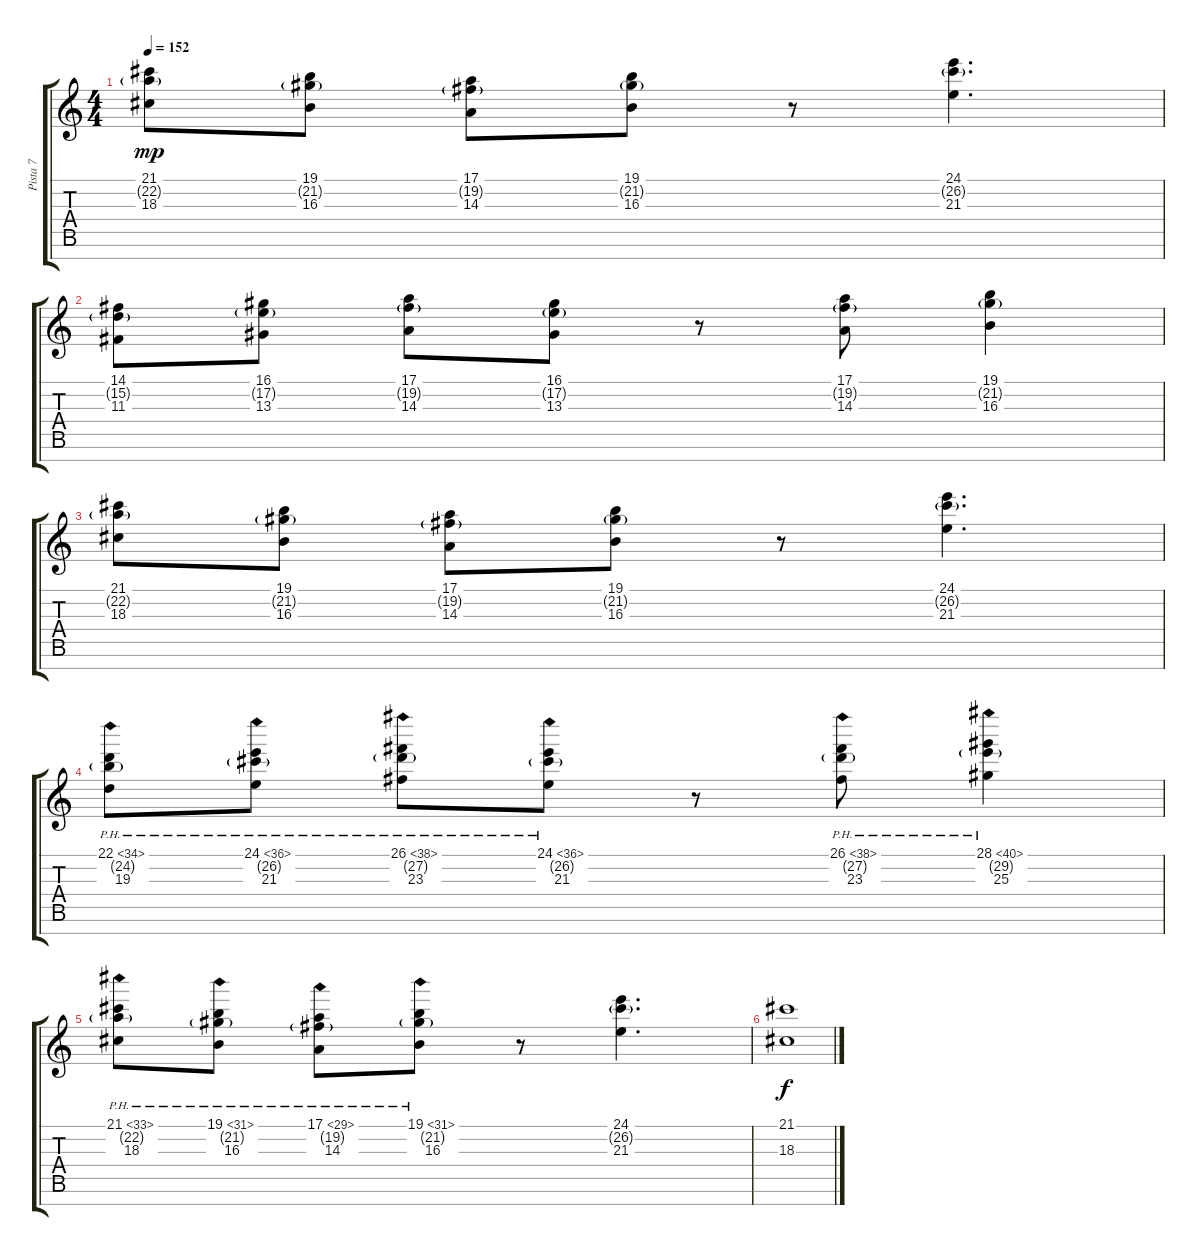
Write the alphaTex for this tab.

\track ("Pista 7" "Pista 7") {instrument stringensemble1}
\staff {score tabs}
\tuning (E4 B3 G3 D3 A2 E2 B1) {hide}
\ts (4 4)
\tempo 152
\clef g2
\ks c
(21.1 22.2{g} 18.3).8{dy mp} (19.1 21.2{g} 16.3).8 (17.1 19.2{g} 14.3).8 (19.1 21.2{g} 16.3).8 r.8 (24.1 26.2{g} 21.3).4{d} |
(14.1 15.2{g} 11.3).8 (16.1 17.2{g} 13.3).8 (17.1 19.2{g} 14.3).8 (16.1 17.2{g} 13.3).8 r.8 (17.1 19.2{g} 14.3).8 (19.1 21.2{g} 16.3).4 |
(21.1 22.2{g} 18.3).8 (19.1 21.2{g} 16.3).8 (17.1 19.2{g} 14.3).8 (19.1 21.2{g} 16.3).8 r.8 (24.1 26.2{g} 21.3).4{d} |
(22.1{ph 12} 24.2{g} 19.3).8 (24.1{ph 12} 26.2{g} 21.3).8 (26.1{ph 12} 27.2{g} 23.3).8 (24.1{ph 12} 26.2{g} 21.3).8 r.8 (26.1{ph 12} 27.2{g} 23.3).8 (28.1{ph 12} 29.2{g} 25.3).4 |
(21.1{ph 12} 22.2{g} 18.3).8 (19.1{ph 12} 21.2{g} 16.3).8 (17.1{ph 12} 19.2{g} 14.3).8 (19.1{ph 12} 21.2{g} 16.3).8 r.8 (24.1 26.2{g} 21.3).4{d} |
(21.1 18.3).1{dy f}
